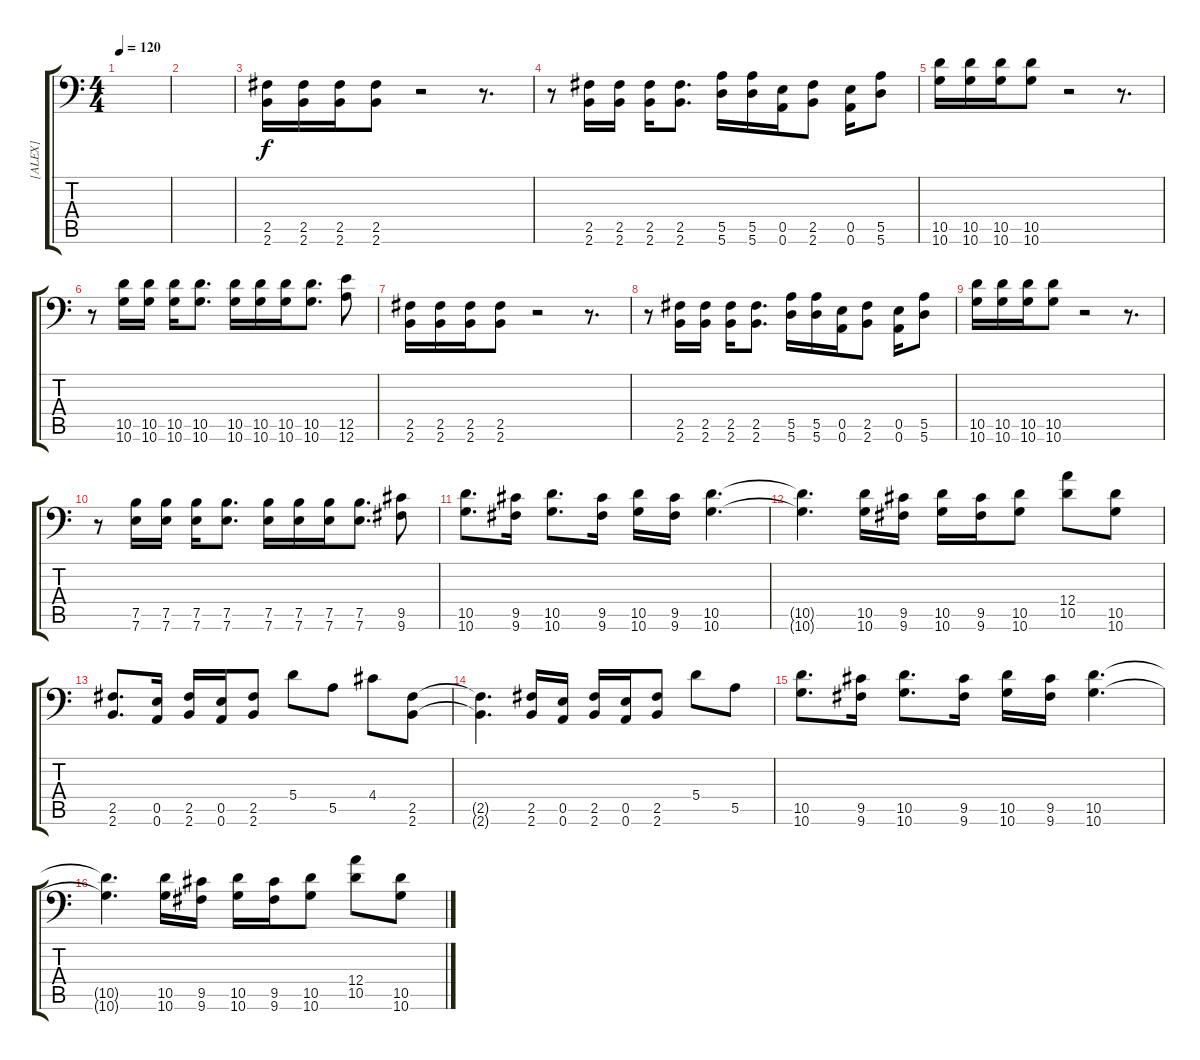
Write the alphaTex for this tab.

\track ("[ALEX]" "[ALEX]") {instrument distortionguitar}
\staff {score tabs}
\tuning (B3 Gb3 D3 A2 E2 A1) {hide}
\ts (4 4)
\tempo 120
\clef f4
\ks c
|
|
(2.5 2.6).16{volume 16} (2.5 2.6).16 (2.5 2.6).16 (2.5 2.6).8 r.2 r.8{d} |
r.8 (2.5 2.6).16 (2.5 2.6).16 (2.5 2.6).16 (2.5 2.6).8{d} (5.5 5.6).16 (5.5 5.6).16 (0.5 0.6).16 (2.5 2.6).8 (0.5 0.6).16 (5.5 5.6).8 |
(10.5 10.6).16 (10.5 10.6).16 (10.5 10.6).16 (10.5 10.6).8 r.2 r.8{d} |
r.8 (10.5 10.6).16 (10.5 10.6).16 (10.5 10.6).16 (10.5 10.6).8{d} (10.5 10.6).16 (10.5 10.6).16 (10.5 10.6).16 (10.5 10.6).8{d} (12.5 12.6).8 |
(2.5 2.6).16 (2.5 2.6).16 (2.5 2.6).16 (2.5 2.6).8 r.2 r.8{d} |
r.8 (2.5 2.6).16 (2.5 2.6).16 (2.5 2.6).16 (2.5 2.6).8{d} (5.5 5.6).16 (5.5 5.6).16 (0.5 0.6).16 (2.5 2.6).8 (0.5 0.6).16 (5.5 5.6).8 |
(10.5 10.6).16 (10.5 10.6).16 (10.5 10.6).16 (10.5 10.6).8 r.2 r.8{d} |
r.8 (7.5 7.6).16 (7.5 7.6).16 (7.5 7.6).16 (7.5 7.6).8{d} (7.5 7.6).16 (7.5 7.6).16 (7.5 7.6).16 (7.5 7.6).8{d} (9.5 9.6).8 |
(10.5 10.6).8{d volume 16} (9.5 9.6).16 (10.5 10.6).8{d} (9.5 9.6).16 (10.5 10.6).16 (9.5 9.6).16 (10.5 10.6).4{d} |
(10.5{t} 10.6{t}).4{d} (10.5 10.6).16 (9.5 9.6).16 (10.5 10.6).16 (9.5 9.6).16 (10.5 10.6).8 (12.4 10.5).8 (10.5 10.6).8 |
(2.5 2.6).8{d} (0.5 0.6).16 (2.5 2.6).16 (0.5 0.6).16 (2.5 2.6).8 5.4.8 5.5.8 4.4.8 (2.5 2.6).8 |
(2.5{t} 2.6{t}).4{d} (2.5 2.6).16 (0.5 0.6).16 (2.5 2.6).16 (0.5 0.6).16 (2.5 2.6).8 5.4.8 5.5.8 |
(10.5 10.6).8{d} (9.5 9.6).16 (10.5 10.6).8{d} (9.5 9.6).16 (10.5 10.6).16 (9.5 9.6).16 (10.5 10.6).4{d} |
(10.5{t} 10.6{t}).4{d} (10.5 10.6).16 (9.5 9.6).16 (10.5 10.6).16 (9.5 9.6).16 (10.5 10.6).8 (12.4 10.5).8 (10.5 10.6).8
